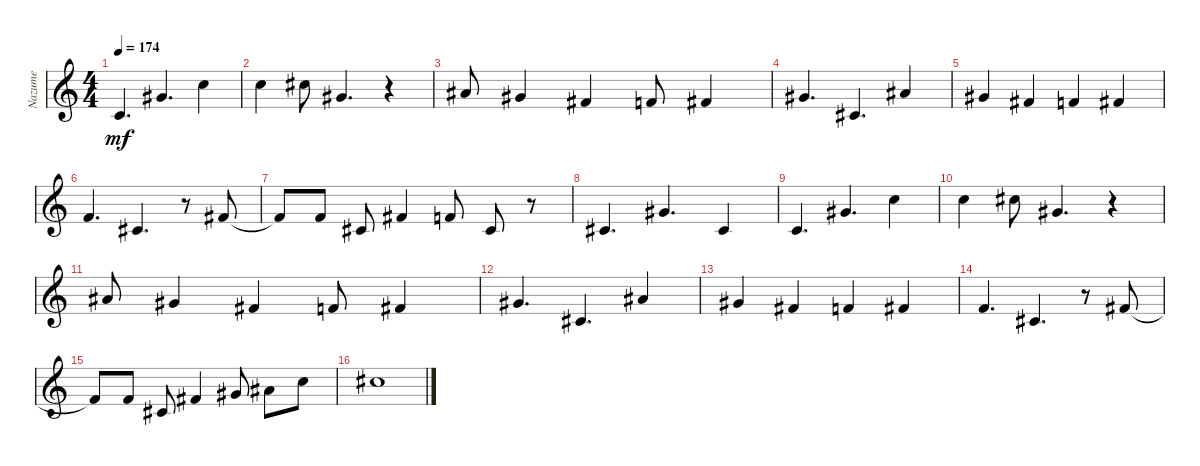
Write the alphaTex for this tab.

\track ("Nazume" "Nazume") {instrument voiceoohs}
\staff {score}
\tuning (E4 B3 G3 D3 A2 E2 B1) {hide}
\ts (4 4)
\tempo 174
\clef g2
\ks c
1.2.4{d dy mf} 4.1.4{d} 8.1.4 |
8.1.4 9.1.8 4.1.4{d} r.4 |
6.1.8 4.1.4 2.1.4 1.1.8 2.1.4 |
4.1.4{d} 2.2.4{d} 6.1.4 |
4.1.4 2.1.4 1.1.4 2.1.4 |
1.1.4{d} 2.2.4{d} r.8 2.1.8 |
2.1{t}.8 1.1.8 2.2.8 2.1.4 1.1.8 2.2.8 r.8 |
2.2.4{d} 4.1.4{d} 2.2.4 |
1.2.4{d} 4.1.4{d} 8.1.4 |
8.1.4 9.1.8 4.1.4{d} r.4 |
6.1.8 4.1.4 2.1.4 1.1.8 2.1.4 |
4.1.4{d} 2.2.4{d} 6.1.4 |
4.1.4 2.1.4 1.1.4 2.1.4 |
1.1.4{d} 2.2.4{d} r.8 2.1.8 |
2.1{t}.8 1.1.8 2.2.8 2.1.4 4.1.8 6.1.8 8.1.8 |
9.1.1
